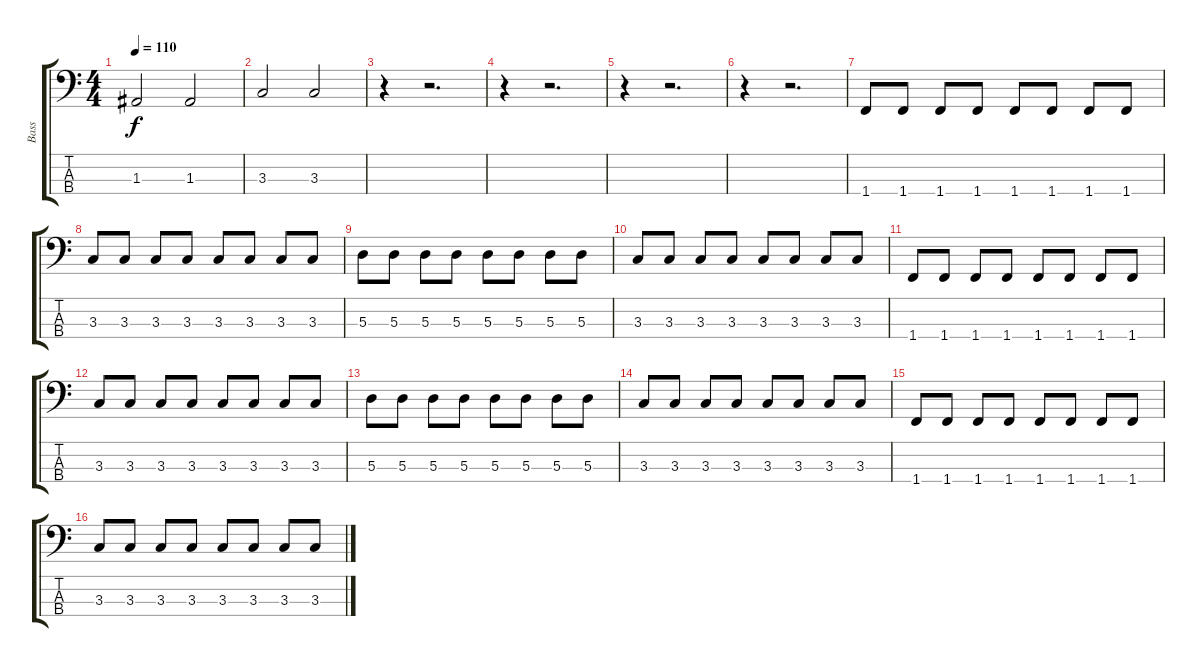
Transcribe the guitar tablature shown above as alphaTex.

\track ("Bass" "Bass") {instrument electricbasspick}
\staff {score tabs}
\tuning (G2 D2 A1 E1) {hide}
\ts (4 4)
\tempo 110
\clef f4
\ks c
1.3.2{dy f} 1.3.2 |
3.3.2 3.3.2 |
r.4 r.2{d} |
r.4 r.2{d} |
r.4 r.2{d} |
r.4 r.2{d} |
1.4.8 1.4.8 1.4.8 1.4.8 1.4.8 1.4.8 1.4.8 1.4.8 |
3.3.8 3.3.8 3.3.8 3.3.8 3.3.8 3.3.8 3.3.8 3.3.8 |
5.3.8 5.3.8 5.3.8 5.3.8 5.3.8 5.3.8 5.3.8 5.3.8 |
3.3.8 3.3.8 3.3.8 3.3.8 3.3.8 3.3.8 3.3.8 3.3.8 |
1.4.8 1.4.8 1.4.8 1.4.8 1.4.8 1.4.8 1.4.8 1.4.8 |
3.3.8 3.3.8 3.3.8 3.3.8 3.3.8 3.3.8 3.3.8 3.3.8 |
5.3.8 5.3.8 5.3.8 5.3.8 5.3.8 5.3.8 5.3.8 5.3.8 |
3.3.8 3.3.8 3.3.8 3.3.8 3.3.8 3.3.8 3.3.8 3.3.8 |
1.4.8 1.4.8 1.4.8 1.4.8 1.4.8 1.4.8 1.4.8 1.4.8 |
3.3.8 3.3.8 3.3.8 3.3.8 3.3.8 3.3.8 3.3.8 3.3.8
